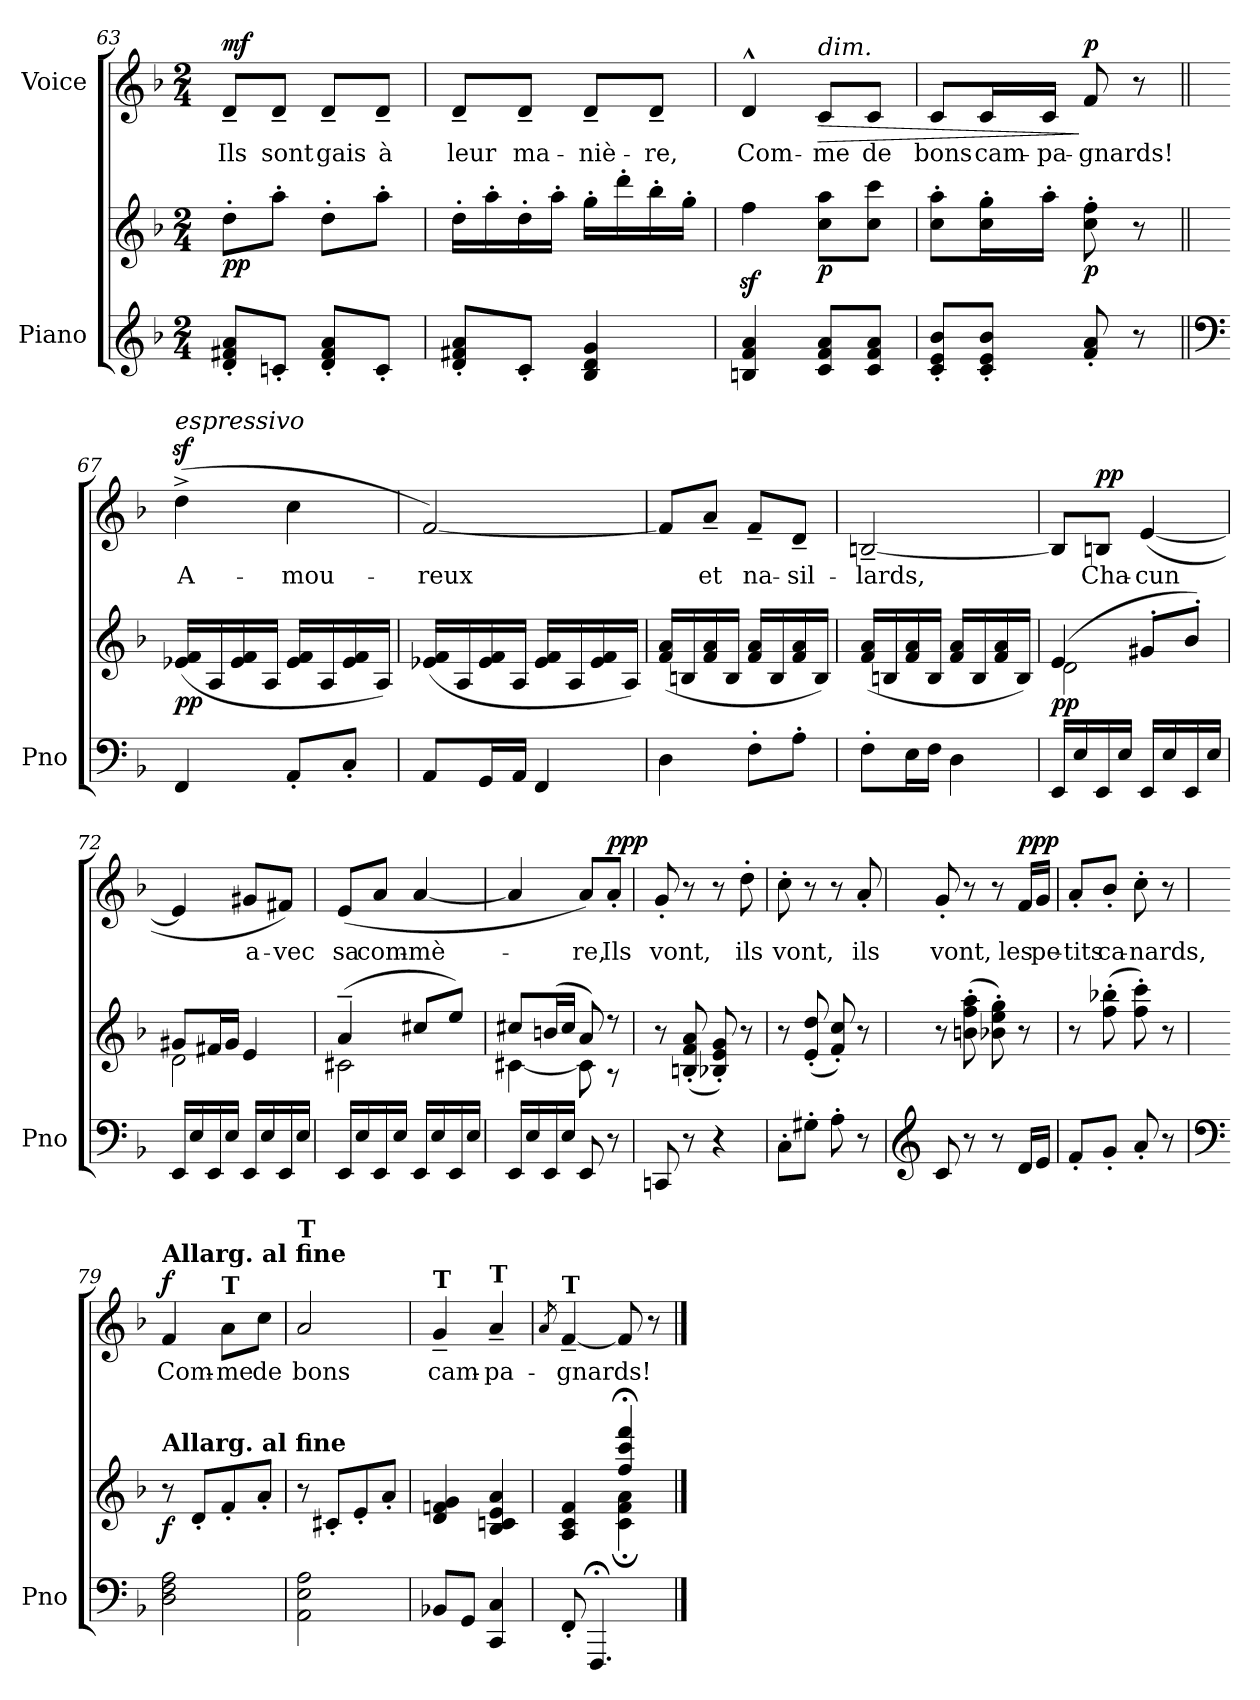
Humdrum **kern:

**kern	**kern	**dynam	**kern	**text	**dynam
*part2	*part2	*part2	*part1	*part1	*part1
*staff3	*staff2	*staff2/3	*staff1	*staff1	*staff1
*I"Piano	*	*	*I"Voice	*	*
*I'Pno	*	*	*	*	*
*clefG2	*clefG2	*	*clefG2	*	*
*k[b-]	*k[b-]	*	*k[b-]	*	*
*M2/4	*M2/4	*	*M2/4	*	*
=63	=63	=63	=63	=63	=63
!	!	!LO:DY:b	!	!LO:LY:b	!LO:DY:a
8d/' 8f#X/' 8a/'L	8dd'\L	pp	8d~/L	Ils	mf
!	!	!	!	!LO:LY:b	!
8cn'/J	8aa'\J	.	8d~/J	sont	.
!	!	!	!	!LO:LY:b	!
8d/' 8f#/' 8a/'L	8dd'\L	.	8d~/L	gais	.
!	!	!	!	!LO:LY:b	!
8c'/J	8aa'\J	.	8d~/J	à	.
=64	=64	=64	=64	=64	=64
!	!	!	!	!LO:LY:b	!
8d/' 8f#X/' 8a/'L	16dd'\LL	.	8d~/L	leur	.
.	16aa'\	.	.	.	.
!	!	!	!	!LO:LY:b	!
8c'/J	16dd'\	.	8d~/J	ma-	.
.	16aa'\JJ	.	.	.	.
!	!	!	!	!LO:LY:b	!
4B-/ 4d/ 4g/	16gg'\LL	.	8d~/L	-niè-	.
.	16ddd'\	.	.	.	.
!	!	!	!	!LO:LY:b	!
.	16bb-'\	.	8d~/J	-re,	.
.	16gg'\JJ	.	.	.	.
!!LO:PB:g=z
=65	=65	=65	=65	=65	=65
!	!	!	!	!LO:LY:b	!
4Bn/ 4f/ 4a/	4ffz<\	.	4d^^/	Com-	.
!	!	!	!LO:TX:a:i:t=dim.	!	!
!	!	!LO:DY:b	!	!LO:LY:b	!LO:HP:b
8c/ 8f/ 8a/L	8cc\ 8aa\L	p	8c/L	-me	>
!	!	!	!	!LO:LY:b	!
8c/ 8f/ 8a/J	8cc\ 8ccc\J	.	8c/J	de	.
=66	=66	=66	=66	=66	=66
!	!	!	!	!LO:LY:b	!
8c/' 8e/' 8b-/'L	8cc\' 8aa\'L	.	8c/L	bons	.
!	!	!	!	!LO:LY:b	!
8c/' 8e/' 8b-/'J	16cc\' 16gg\'L	.	16c/L	cam-	.
!	!	!	!	!LO:LY:b	!
.	16aa'\JJ	.	16c/JJ	-pa-	.
!	!	!LO:DY:b	!	!LO:LY:b	!LO:DY:n=1:a
8f/' 8a/'	8cc\' 8ff\'	p	8f/	-gnards!	] p
8r	8r	.	8r	.	.
=67||	=67||	=67||	=67||	=67||	=67||
*clefF4	*	*	*	*	*
!	!	!	!LO:TX:a:i:t=espressivo	!	!
!	!	!LO:DY:b	!	!LO:LY:b	!
4FF/	(<16e-X/ 16f/LL	pp	(>4ddz>^\	A-	.
.	16A/	.	.	.	.
.	16e-/ 16f/	.	.	.	.
.	16A/JJ	.	.	.	.
!	!	!	!	!LO:LY:b	!
8AA'/L	16e-/ 16f/LL	.	4cc\	-mou-	.
.	16A/	.	.	.	.
8C'/J	16e-/ 16f/	.	.	.	.
.	16A/JJ)	.	.	.	.
=68	=68	=68	=68	=68	=68
!	!	!	!	!LO:LY:b	!
8AA/L	(<16e-X/ 16f/LL	.	[2f/)	-reux	.
.	16A/	.	.	.	.
16GG/L	16e-/ 16f/	.	.	.	.
16AA/JJ	16A/JJ	.	.	.	.
4FF/	16e-/ 16f/LL	.	.	.	.
.	16A/	.	.	.	.
.	16e-/ 16f/	.	.	.	.
.	16A/JJ)	.	.	.	.
!!LO:LB:g=z
=69	=69	=69	=69	=69	=69
4D\	(<16f/ 16a/LL	.	8f/L]	.	.
.	16Bn/	.	.	.	.
!	!	!	!	!LO:LY:b	!
.	16f/ 16a/	.	8a~/J	et	.
.	16B/JJ	.	.	.	.
!	!	!	!	!LO:LY:b	!
8F'\L	16f/ 16a/LL	.	8f~/L	na-	.
.	16B/	.	.	.	.
!	!	!	!	!LO:LY:b	!
8A'\J	16f/ 16a/	.	8d~/J	-sil-	.
.	16B/JJ)	.	.	.	.
=70	=70	=70	=70	=70	=70
!	!	!	!	!LO:LY:b	!
8F'\L	(<16f/ 16a/LL	.	[2Bn~/	-lards,	.
.	16Bn/	.	.	.	.
16E\L	16f/ 16a/	.	.	.	.
16F\JJ	16B/JJ	.	.	.	.
4D\	16f/ 16a/LL	.	.	.	.
.	16B/	.	.	.	.
.	16f/ 16a/	.	.	.	.
.	16B/JJ)	.	.	.	.
=71	=71	=71	=71	=71	=71
*	*^	*	*	*	*
!	!	!	!LO:DY:b	!	!	!
16EE/LL	(>4e/	2d\	pp	8B/L]	.	.
16E/	.	.	.	.	.	.
!	!	!	!	!	!LO:LY:b	!LO:DY:a
16EE/	.	.	.	8Bn/J	Cha-	pp
16E/JJ	.	.	.	.	.	.
!	!	!	!	!	!LO:LY:b	!
16EE/LL	8g#X'/L	.	.	(>[4e/	-cun	.
16E/	.	.	.	.	.	.
16EE/	8b-'/J)	.	.	.	.	.
16E/JJ	.	.	.	.	.	.
=72	=72	=72	=72	=72	=72	=72
16EE/LL	8g#X/L	2d\	.	4e/]	.	.
16E/	.	.	.	.	.	.
16EE/	16f#X/L	.	.	.	.	.
16E/JJ	16g#/JJ	.	.	.	.	.
!	!	!	!	!	!LO:LY:b	!
16EE/LL	4e/	.	.	8g#X/L	a-	.
16E/	.	.	.	.	.	.
!	!	!	!	!	!LO:LY:b	!
16EE/	.	.	.	8f#X/J)	-vec	.
16E/JJ	.	.	.	.	.	.
!!LO:LB:g=z
=73	=73	=73	=73	=73	=73	=73
!	!	!	!	!	!LO:LY:b	!
16EE/LL	(>4a~/	2c#X\	.	(>8e/L	sa	.
16E/	.	.	.	.	.	.
!	!	!	!	!	!LO:LY:b	!
16EE/	.	.	.	8a/J	com-	.
16E/JJ	.	.	.	.	.	.
!	!	!	!	!	!LO:LY:b	!
16EE/LL	8cc#X/L	.	.	[4a/	-mè-	.
16E/	.	.	.	.	.	.
16EE/	8ee/J)	.	.	.	.	.
16E/JJ	.	.	.	.	.	.
=74	=74	=74	=74	=74	=74	=74
16EE/LL	8cc#X/L	[4c#X\	.	4a/]	.	.
16E/	.	.	.	.	.	.
16EE/	(>16bn/L	.	.	.	.	.
16E/JJ	16cc#/JJ	.	.	.	.	.
!	!	!	!	!	!LO:LY:b	!
8EE/	8a/)	8c#\]	.	8a/L)	-re,	.
!	!	!	!	!	!LO:LY:b	!LO:DY:a
8r	8r	8r	.	8a'/J	Ils	ppp
=75	=75	=75	=75	=75	=75	=75
!	!	!	!	!	!LO:LY:b	!
*	*v	*v	*	*	*	*
8CCn/	8r	.	8g'/	vont,	.
8r	(<8Bn/' 8f/' 8a/'	.	8r	.	.
4r	8B-X/' 8e/' 8g/')	.	8r	.	.
!	!	!	!	!LO:LY:b	!
.	8r	.	8dd'\	ils	.
=76	=76	=76	=76	=76	=76
!	!	!	!	!LO:LY:b	!
8C'\L	8r	.	8cc'\	vont,	.
8G#X'\J	(<8e/' 8dd/'	.	8r	.	.
8A'\	8f/' 8cc/')	.	8r	.	.
!	!	!	!	!LO:LY:b	!
8r	8r	.	8a'/	ils	.
=77	=77	=77	=77	=77	=77
*clefG2	*	*	*	*	*
!	!	!	!	!LO:LY:b	!
8c/	8r	.	8g'/	vont,	.
!	!	!LO:DY:b	!	!	!
!	!	!LO:DY:n=1:b	!	!	!
8r	(>8bn\' 8ff\' 8aa\'	other-dynamics pp	8r	.	.
8r	8b-X\' 8ee\' 8gg\')	.	8r	.	.
!	!	!	!	!LO:LY:b	!LO:DY:a
16d/LL	8r	.	16f/LL	les	ppp
!	!	!	!	!LO:LY:b	!
16e/JJ	.	.	16g/JJ	-pe-	.
!!LO:LB:g=z
=78	=78	=78	=78	=78	=78
!	!	!	!	!LO:LY:b	!
8f'/L	8r	.	8a'/L	-tits	.
!	!	!	!	!LO:LY:b	!
8g'/J	(>8ff\' 8bb-X\'	.	8b-'/J	ca-	.
!	!	!	!	!LO:LY:b	!
8a'/	8ff\' 8ccc\')	.	8cc'\	-nards,	.
8r	8r	.	8r	.	.
=79	=79	=79	=79	=79	=79
*clefF4	*	*	*	*	*
!	!	!	!LO:TX:a:B:t=Allarg. al fine	!	!
!	!LO:TX:a:B:t=Allarg. al fine	!	!	!	!
!	!	!LO:DY:b	!	!LO:LY:b	!LO:DY:a
2D\ 2F\ 2A\	8r	f	4f/	Com-	f
.	8d'/L	.	.	.	.
!	!	!	!LO:TX:a:B:t=T	!	!
!	!	!	!	!LO:LY:b	!
.	8f'/	.	8a\L	-me	.
!	!	!	!	!LO:LY:b	!
.	8a'/J	.	8cc\J	de	.
=80	=80	=80	=80	=80	=80
!	!	!	!LO:TX:a:B:t=T	!	!
!	!	!	!	!LO:LY:b	!
2AA\ 2E\ 2A\	8r	.	2a/	bons	.
.	8c#X'/L	.	.	.	.
.	8e'/	.	.	.	.
.	8a'/J	.	.	.	.
=81	=81	=81	=81	=81	=81
!	!	!	!LO:TX:a:B:t=T	!	!
!	!	!	!	!LO:LY:b	!
8BB-X/L	4d/ 4fn/ 4g/	.	4g~/	cam-	.
8GG/J	.	.	.	.	.
!	!	!	!LO:TX:a:B:t=T	!	!
!	!	!	!	!LO:LY:b	!
4CC/ 4C/	4B-/ 4cn/ 4e/ 4a/	.	4a~/	-pa-	.
=82	=82	=82	=82	=82	=82
.	.	.	8qa/	.	.
*	*^	*	*	*	*
!	!	!	!	!LO:TX:a:B:t=T	!	!
!	!	!	!	!	!LO:LY:b	!
8FF'/	4A/ 4c/ 4f/	4ryy	.	[4f~/	-gnards!	.
4.FFF;/	.	.	.	.	.	.
.	4ff/;< 4ccc/;< 4fff/;<	4c\; 4f\; 4a\;	.	8f/]	.	.
.	.	.	.	8r	.	.
*	*v	*v	*	*	*	*
==	==	==	==	==	==
*-	*-	*-	*-	*-	*-
